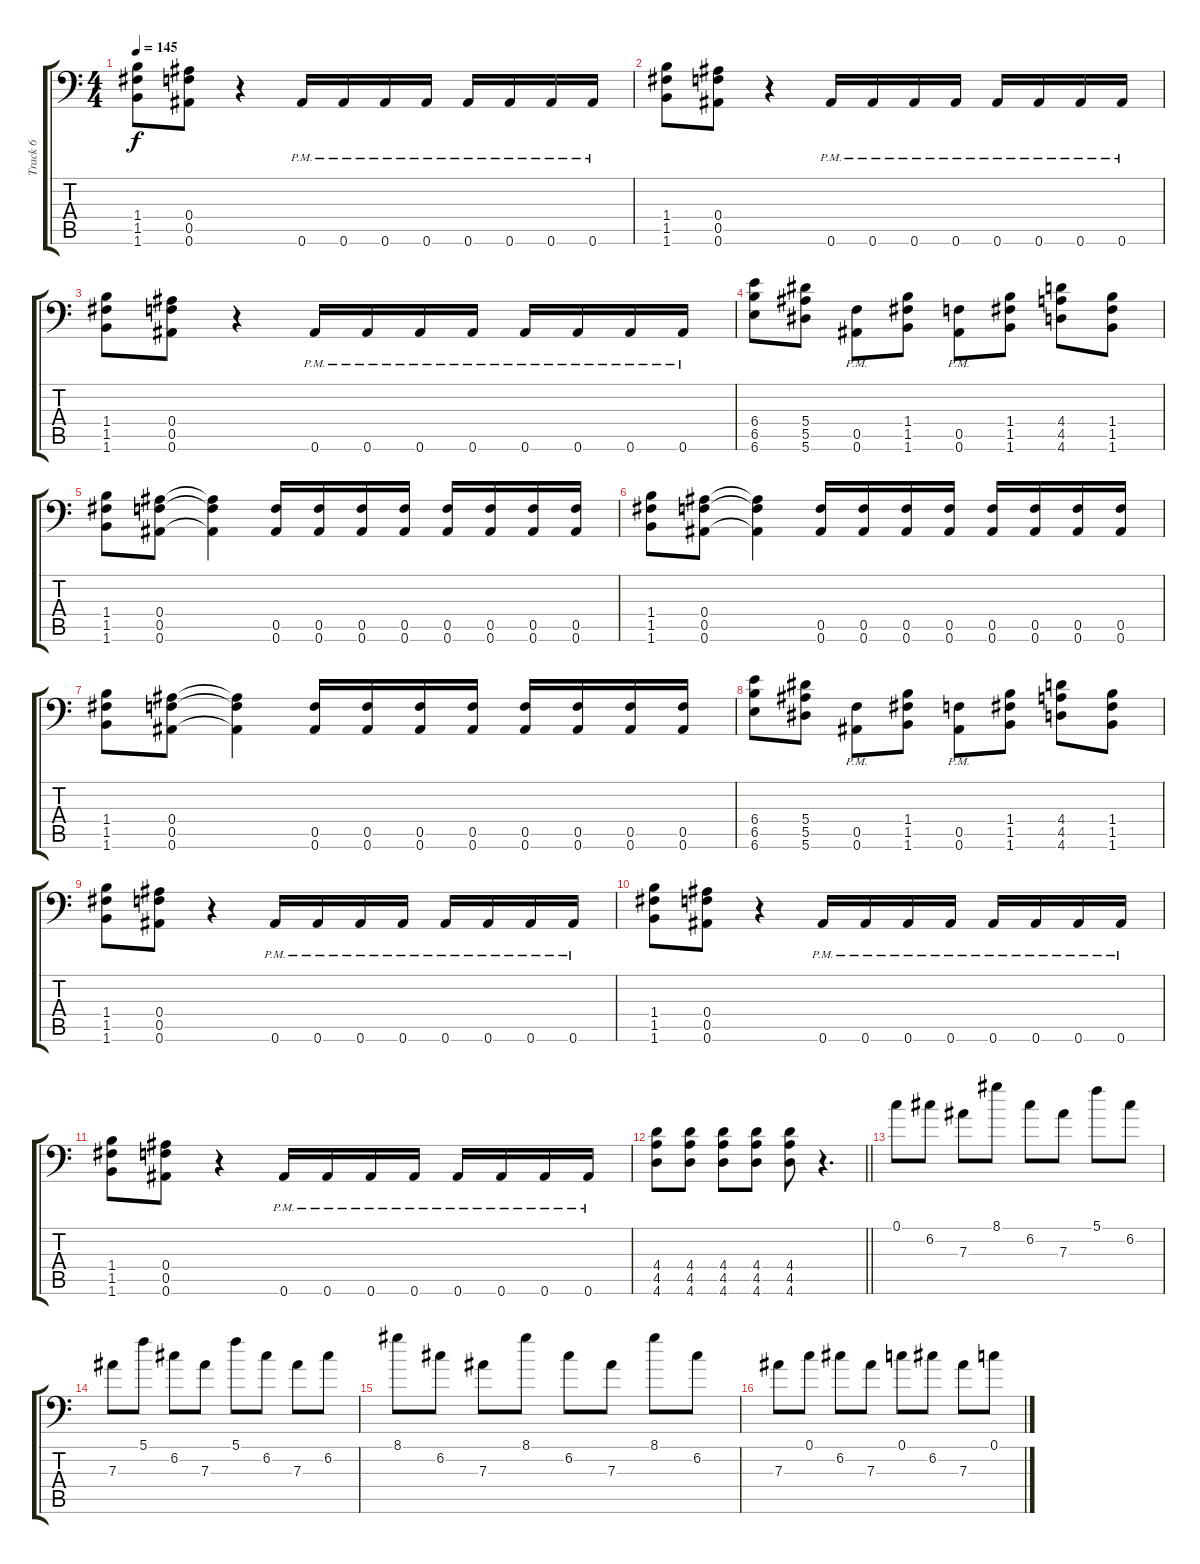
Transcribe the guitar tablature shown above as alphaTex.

\track ("Track 6" "Track 6") {instrument distortionguitar}
\staff {score tabs}
\tuning (C4 G3 Eb3 Bb2 F2 Bb1) {hide}
\ts (4 4)
\tempo 145
\clef f4
\ks c
(1.4 1.5 1.6).8{dy f} (0.4 0.5 0.6).8 r.4 0.6{pm}.16 0.6{pm}.16 0.6{pm}.16 0.6{pm}.16 0.6{pm}.16 0.6{pm}.16 0.6{pm}.16 0.6{pm}.16 |
(1.4 1.5 1.6).8 (0.4 0.5 0.6).8 r.4 0.6{pm}.16 0.6{pm}.16 0.6{pm}.16 0.6{pm}.16 0.6{pm}.16 0.6{pm}.16 0.6{pm}.16 0.6{pm}.16 |
(1.4 1.5 1.6).8 (0.4 0.5 0.6).8 r.4 0.6{pm}.16 0.6{pm}.16 0.6{pm}.16 0.6{pm}.16 0.6{pm}.16 0.6{pm}.16 0.6{pm}.16 0.6{pm}.16 |
(6.4 6.5 6.6).8 (5.4 5.5 5.6).8 (0.5{pm} 0.6{pm}).8 (1.4 1.5 1.6).8 (0.5{pm} 0.6{pm}).8 (1.4 1.5 1.6).8 (4.4 4.5 4.6).8 (1.4 1.5 1.6).8 |
(1.4 1.5 1.6).8 (0.4 0.5 0.6).8 (0.4{t} 0.5{t} 0.6{t}).4 (0.5 0.6).16 (0.5 0.6).16 (0.5 0.6).16 (0.5 0.6).16 (0.5 0.6).16 (0.5 0.6).16 (0.5 0.6).16 (0.5 0.6).16 |
(1.4 1.5 1.6).8 (0.4 0.5 0.6).8 (0.4{t} 0.5{t} 0.6{t}).4 (0.5 0.6).16 (0.5 0.6).16 (0.5 0.6).16 (0.5 0.6).16 (0.5 0.6).16 (0.5 0.6).16 (0.5 0.6).16 (0.5 0.6).16 |
(1.4 1.5 1.6).8 (0.4 0.5 0.6).8 (0.4{t} 0.5{t} 0.6{t}).4 (0.5 0.6).16 (0.5 0.6).16 (0.5 0.6).16 (0.5 0.6).16 (0.5 0.6).16 (0.5 0.6).16 (0.5 0.6).16 (0.5 0.6).16 |
(6.4 6.5 6.6).8 (5.4 5.5 5.6).8 (0.5{pm} 0.6{pm}).8 (1.4 1.5 1.6).8 (0.5{pm} 0.6{pm}).8 (1.4 1.5 1.6).8 (4.4 4.5 4.6).8 (1.4 1.5 1.6).8 |
(1.4 1.5 1.6).8 (0.4 0.5 0.6).8 r.4 0.6{pm}.16 0.6{pm}.16 0.6{pm}.16 0.6{pm}.16 0.6{pm}.16 0.6{pm}.16 0.6{pm}.16 0.6{pm}.16 |
(1.4 1.5 1.6).8 (0.4 0.5 0.6).8 r.4 0.6{pm}.16 0.6{pm}.16 0.6{pm}.16 0.6{pm}.16 0.6{pm}.16 0.6{pm}.16 0.6{pm}.16 0.6{pm}.16 |
(1.4 1.5 1.6).8 (0.4 0.5 0.6).8 r.4 0.6{pm}.16 0.6{pm}.16 0.6{pm}.16 0.6{pm}.16 0.6{pm}.16 0.6{pm}.16 0.6{pm}.16 0.6{pm}.16 |
\barLineRight lightlight
(4.4 4.5 4.6).8 (4.4 4.5 4.6).8 (4.4 4.5 4.6).8 (4.4 4.5 4.6).8 (4.4 4.5 4.6).8 r.4{d} |
\section ("" "")
0.1.8 6.2.8 7.3.8 8.1.8 6.2.8 7.3.8 5.1.8 6.2.8 |
7.3.8 5.1.8 6.2.8 7.3.8 5.1.8 6.2.8 7.3.8 6.2.8 |
8.1.8 6.2.8 7.3.8 8.1.8 6.2.8 7.3.8 8.1.8 6.2.8 |
7.3.8 0.1.8 6.2.8 7.3.8 0.1.8 6.2.8 7.3.8 0.1.8
